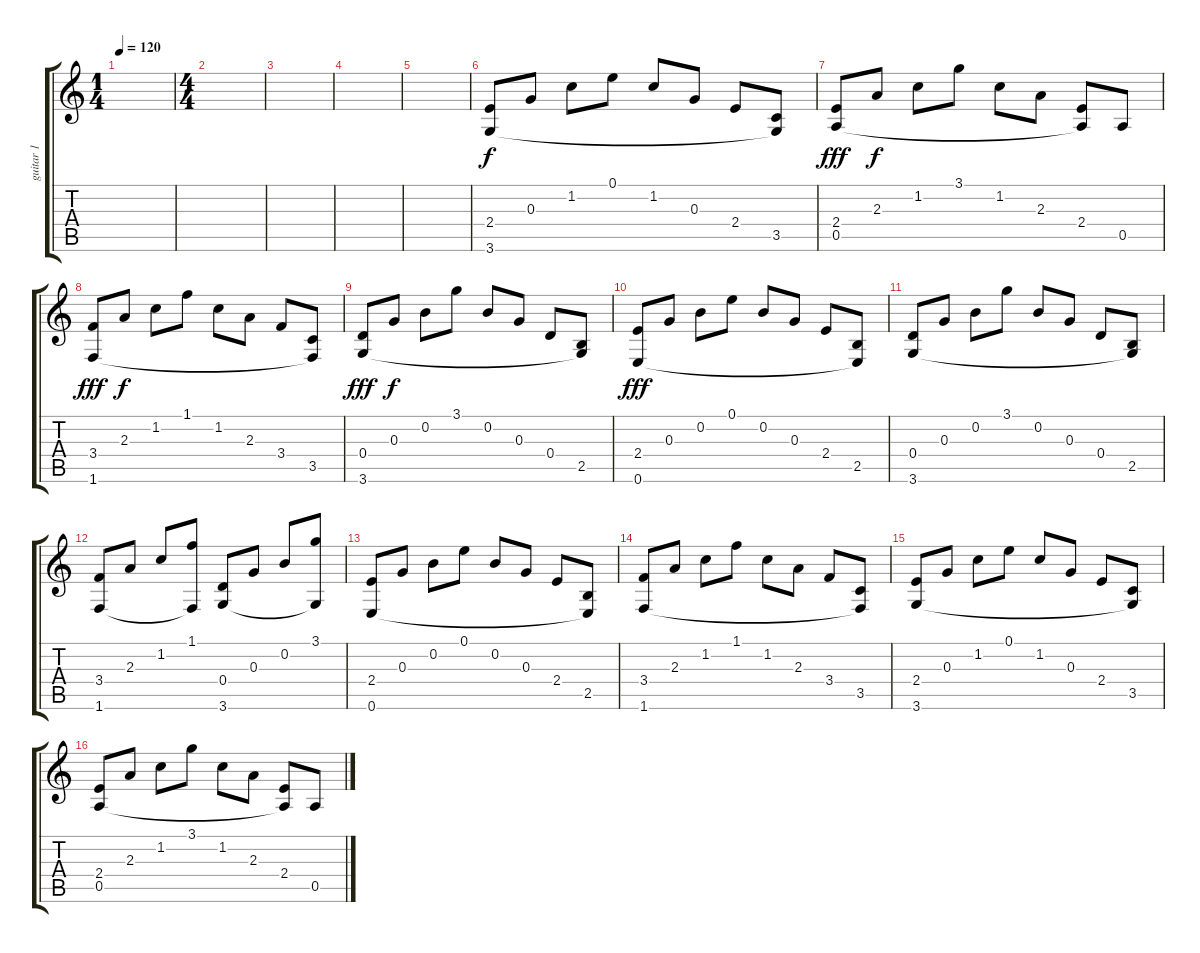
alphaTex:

\track ("guitar 1" "guitar 1") {instrument acousticguitarsteel}
\staff {score tabs}
\tuning (E4 B3 G3 D3 A2 E2) {hide}
\ts (1 4)
\tempo 120
\clef g2
\ks c
|
\ts (4 4)
|
|
|
|
(2.4 3.6).8 0.3.8{dy f} 1.2.8 0.1.8 1.2.8 0.3.8 2.4.8 (3.5 3.6{t}).8 |
(2.4 0.5).8{dy fff} 2.3.8{dy f} 1.2.8 3.1.8 1.2.8 2.3.8 (2.4 0.5{t}).8 0.5.8 |
(3.4 1.6).8{dy fff} 2.3.8{dy f} 1.2.8 1.1.8 1.2.8 2.3.8 3.4.8 (3.5 1.6{t}).8 |
(0.4 3.6).8{dy fff} 0.3.8{dy f} 0.2.8 3.1.8 0.2.8 0.3.8 0.4.8 (2.5 3.6{t}).8 |
(2.4 0.6).8{dy fff} 0.3.8 0.2.8 0.1.8 0.2.8 0.3.8 2.4.8 (2.5 0.6{t}).8 |
(0.4 3.6).8 0.3.8 0.2.8 3.1.8 0.2.8 0.3.8 0.4.8 (2.5 3.6{t}).8 |
(3.4 1.6).8 2.3.8 1.2.8 (1.1 1.6{t}).8 (0.4 3.6).8 0.3.8 0.2.8 (3.1 3.6{t}).8 |
(2.4 0.6).8 0.3.8 0.2.8 0.1.8 0.2.8 0.3.8 2.4.8 (2.5 0.6{t}).8 |
(3.4 1.6).8 2.3.8 1.2.8 1.1.8 1.2.8 2.3.8 3.4.8 (3.5 1.6{t}).8 |
(2.4 3.6).8 0.3.8 1.2.8 0.1.8 1.2.8 0.3.8 2.4.8 (3.5 3.6{t}).8 |
(2.4 0.5).8 2.3.8 1.2.8 3.1.8 1.2.8 2.3.8 (2.4 0.5{t}).8 0.5.8
